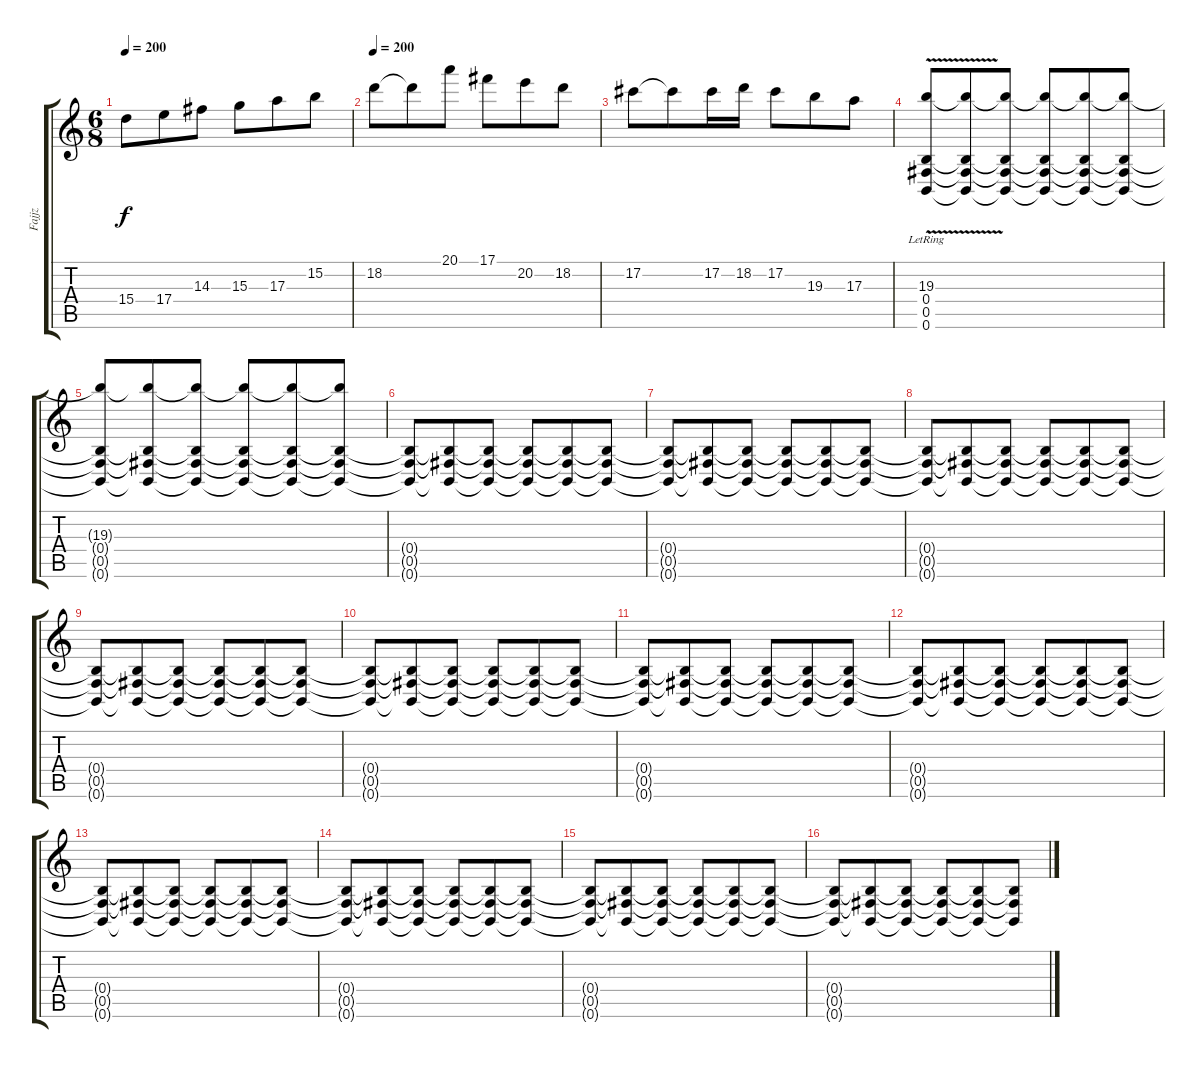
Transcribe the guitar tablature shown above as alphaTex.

\track ("Fajjz" "Fajjz") {instrument distortionguitar}
\staff {score tabs}
\tuning (Db4 Ab3 E3 B2 Gb2 B1) {hide}
\ts (6 8)
\tempo 200
\clef g2
\ks c
15.4.8{dy f} 17.4.8 14.3.8 15.3.8 17.3.8 15.2.8 |
\tempo 200
18.2.8 18.2{t}.8 20.1.8 17.1.8 20.2.8 18.2.8 |
17.2.8 17.2{t}.8 17.2.16 18.2.16 17.2.8 19.3.8 17.3.8 |
(19.3{v lr} 0.4 0.5 0.6).8{volume 0} (19.3{t} 0.4{t} 0.5{t} 0.6{t}).8 (19.3{t} 0.4{t} 0.5{t} 0.6{t}).8 (19.3{t} 0.4{t} 0.5{t} 0.6{t}).8 (19.3{t} 0.4{t} 0.5{t} 0.6{t}).8 (19.3{t} 0.4{t} 0.5{t} 0.6{t}).8 |
(19.3{t} 0.4{t} 0.5{t} 0.6{t}).8 (19.3{t} 0.4{t} 0.5{t} 0.6{t}).8 (19.3{t} 0.4{t} 0.5{t} 0.6{t}).8 (19.3{t} 0.4{t} 0.5{t} 0.6{t}).8 (19.3{t} 0.4{t} 0.5{t} 0.6{t}).8 (19.3{t} 0.4{t} 0.5{t} 0.6{t}).8 |
(0.4{t} 0.5{t} 0.6{t}).8 (0.4{t} 0.5{t} 0.6{t}).8 (0.4{t} 0.5{t} 0.6{t}).8 (0.4{t} 0.5{t} 0.6{t}).8 (0.4{t} 0.5{t} 0.6{t}).8 (0.4{t} 0.5{t} 0.6{t}).8 |
(0.4{t} 0.5{t} 0.6{t}).8 (0.4{t} 0.5{t} 0.6{t}).8 (0.4{t} 0.5{t} 0.6{t}).8 (0.4{t} 0.5{t} 0.6{t}).8 (0.4{t} 0.5{t} 0.6{t}).8 (0.4{t} 0.5{t} 0.6{t}).8 |
(0.4{t} 0.5{t} 0.6{t}).8 (0.4{t} 0.5{t} 0.6{t}).8 (0.4{t} 0.5{t} 0.6{t}).8 (0.4{t} 0.5{t} 0.6{t}).8 (0.4{t} 0.5{t} 0.6{t}).8 (0.4{t} 0.5{t} 0.6{t}).8 |
(0.4{t} 0.5{t} 0.6{t}).8 (0.4{t} 0.5{t} 0.6{t}).8 (0.4{t} 0.5{t} 0.6{t}).8 (0.4{t} 0.5{t} 0.6{t}).8 (0.4{t} 0.5{t} 0.6{t}).8 (0.4{t} 0.5{t} 0.6{t}).8 |
(0.4{t} 0.5{t} 0.6{t}).8 (0.4{t} 0.5{t} 0.6{t}).8 (0.4{t} 0.5{t} 0.6{t}).8 (0.4{t} 0.5{t} 0.6{t}).8 (0.4{t} 0.5{t} 0.6{t}).8 (0.4{t} 0.5{t} 0.6{t}).8 |
(0.4{t} 0.5{t} 0.6{t}).8 (0.4{t} 0.5{t} 0.6{t}).8 (0.4{t} 0.5{t} 0.6{t}).8 (0.4{t} 0.5{t} 0.6{t}).8 (0.4{t} 0.5{t} 0.6{t}).8 (0.4{t} 0.5{t} 0.6{t}).8 |
(0.4{t} 0.5{t} 0.6{t}).8 (0.4{t} 0.5{t} 0.6{t}).8 (0.4{t} 0.5{t} 0.6{t}).8 (0.4{t} 0.5{t} 0.6{t}).8 (0.4{t} 0.5{t} 0.6{t}).8 (0.4{t} 0.5{t} 0.6{t}).8 |
(0.4{t} 0.5{t} 0.6{t}).8 (0.4{t} 0.5{t} 0.6{t}).8 (0.4{t} 0.5{t} 0.6{t}).8 (0.4{t} 0.5{t} 0.6{t}).8 (0.4{t} 0.5{t} 0.6{t}).8 (0.4{t} 0.5{t} 0.6{t}).8 |
(0.4{t} 0.5{t} 0.6{t}).8 (0.4{t} 0.5{t} 0.6{t}).8 (0.4{t} 0.5{t} 0.6{t}).8 (0.4{t} 0.5{t} 0.6{t}).8 (0.4{t} 0.5{t} 0.6{t}).8 (0.4{t} 0.5{t} 0.6{t}).8 |
(0.4{t} 0.5{t} 0.6{t}).8 (0.4{t} 0.5{t} 0.6{t}).8 (0.4{t} 0.5{t} 0.6{t}).8 (0.4{t} 0.5{t} 0.6{t}).8 (0.4{t} 0.5{t} 0.6{t}).8 (0.4{t} 0.5{t} 0.6{t}).8 |
(0.4{t} 0.5{t} 0.6{t}).8 (0.4{t} 0.5{t} 0.6{t}).8 (0.4{t} 0.5{t} 0.6{t}).8 (0.4{t} 0.5{t} 0.6{t}).8 (0.4{t} 0.5{t} 0.6{t}).8 (0.4{t} 0.5{t} 0.6{t}).8
